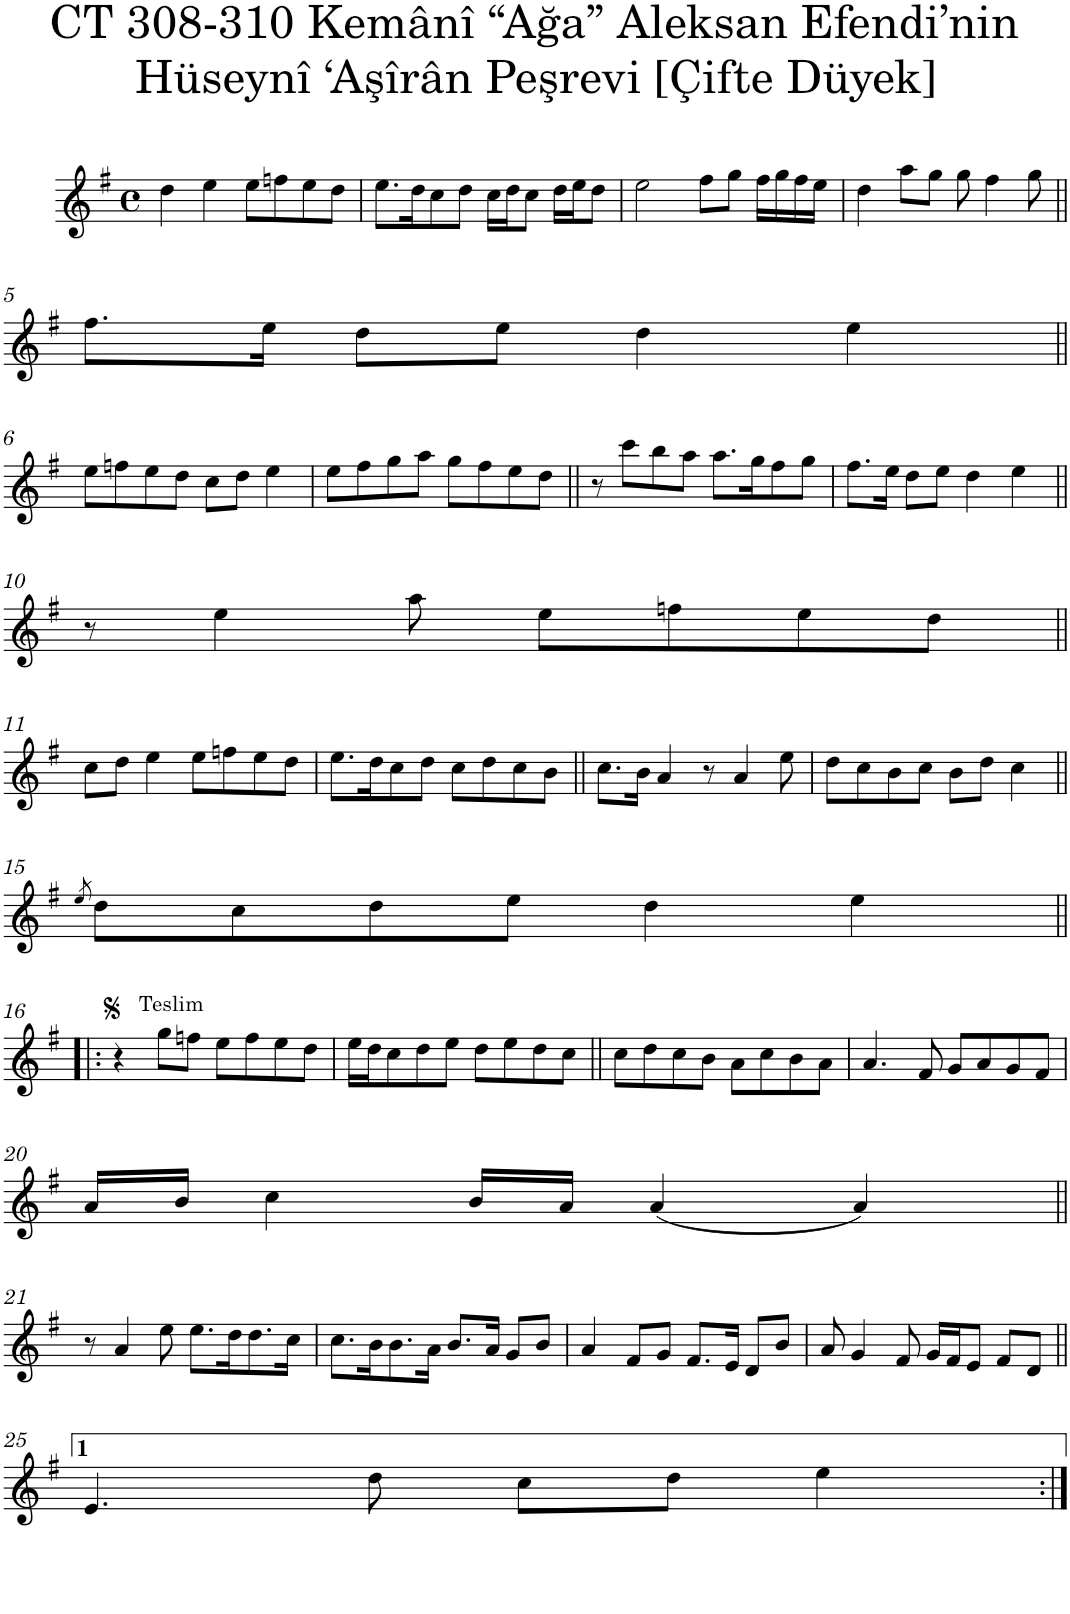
**kern
*part1
*staff1
*I"Piano
*I'Pno.
*clefG2
*k[f#]
*M4/4
*met(c)
=1
4dd\
4ee\
8ee\L
8ffn\
8ee\
8dd\J
=2
8.ee\L
16dd\K
8cc\
8dd\J
16cc\LL
16dd\J
8cc\J
16dd\LL
16ee\J
8dd\J
=3
2ee\
8ff#\L
8gg\J
16ff#\LL
16gg\
16ff#\
16ee\JJ
=4
4dd\
8aa\L
8gg\J
8gg\
4ff#\
8gg\
!!LO:LB:g=z
=5||
8.ff#\L
16ee\Jk
8dd\L
8ee\J
4dd\
4ee\
!!LO:LB:g=z
=6||
8ee\L
8ffn\
8ee\
8dd\J
8cc\L
8dd\J
4ee\
=7
8ee\L
8ff#\
8gg\
8aa\J
8gg\L
8ff#\
8ee\
8dd\J
=8||
8r
8ccc\L
8bb\
8aa\J
8.aa\L
16gg\K
8ff#\
8gg\J
=9
8.ff#\L
16ee\Jk
8dd\L
8ee\J
4dd\
4ee\
!!LO:LB:g=z
=10||
8r
4ee\
8aa\
8ee\L
8ffn\
8ee\
8dd\J
!!LO:LB:g=z
=11||
8cc\L
8dd\J
4ee\
8ee\L
8ffn\
8ee\
8dd\J
=12
8.ee\L
16dd\K
8cc\
8dd\J
8cc\L
8dd\
8cc\
8b\J
=13||
8.cc\L
16b\Jk
4a/
8r
4a/
8ee\
=14
8dd\L
8cc\
8b\
8cc\J
8b\L
8dd\J
4cc\
!!LO:LB:g=z
=15||
8qee/
8dd\L
8cc\
8dd\
8ee\J
4dd\
4ee\
!!LO:LB:g=z
=16!|:
4r
!LO:TX:a:t=Teslim
8gg\L
8ffn\J
8ee\L
8ff\
8ee\
8dd\J
=17
16ee\LL
16dd\J
8cc\
8dd\
8ee\J
8dd\L
8ee\
8dd\
8cc\J
=18||
8cc\L
8dd\
8cc\
8b\J
8a\L
8cc\
8b\
8a\J
=19
4.a/
8f#/
8g/L
8a/
8g/
8f#/J
!!LO:LB:g=z
=20
16a/LL
16b/JJ
4cc\
16b/LL
16a/JJ
(<4a/
4a/)
!!LO:LB:g=z
=21||
8r
4a/
8ee\
8.ee\L
16dd\K
8.dd\
16cc\Jk
=22
8.cc\L
16b\K
8.b\
16a\Jk
8.b/L
16a/Jk
8g/L
8b/J
=23
4a/
8f#/L
8g/J
8.f#/L
16e/Jk
8d/L
8b/J
=24
8a/
4g/
8f#/
16g/LL
16f#/J
8e/J
8f#/L
8d/J
!!LO:LB:g=z
=25||
4.e/
8dd\
8cc\L
8dd\J
4ee\
=:|!
*-
